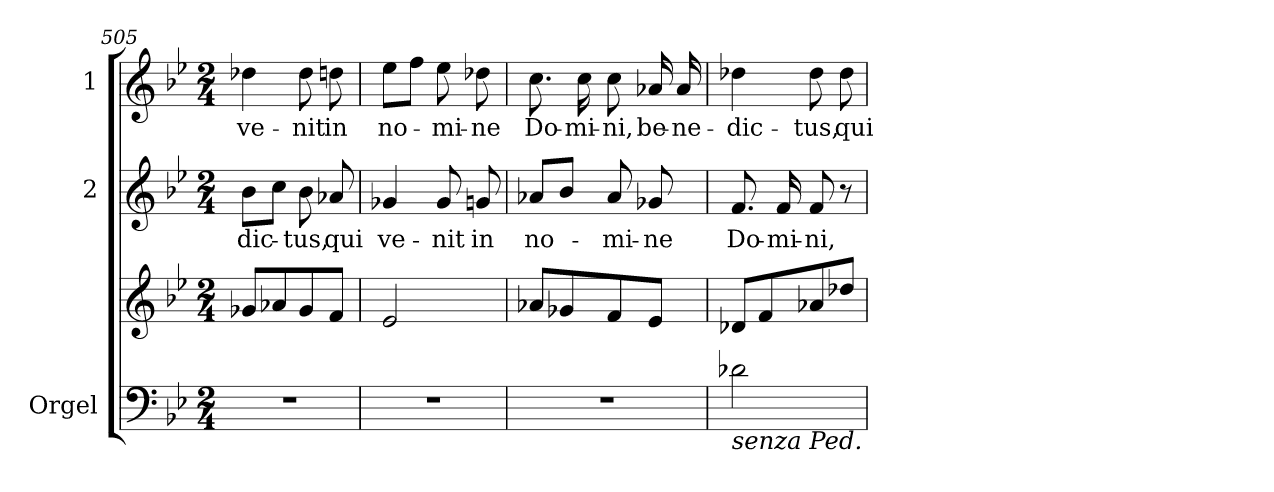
**kern	**kern	**kern	**text	**kern	**text
*part3	*part3	*part2	*part2	*part1	*part1
*staff4	*staff3	*staff2	*staff2	*staff1	*staff1
*I"Orgel	*	*I"2	*	*I"1	*
*I'Org.	*	*	*	*	*
*clefF4	*clefG2	*clefG2	*	*clefG2	*
*k[b-e-]	*k[b-e-]	*k[b-e-]	*	*k[b-e-]	*
*B-:	*B-:	*B-:	*	*B-:	*
*M2/4	*M2/4	*M2/4	*	*M2/4	*
=505	=505	=505	=505	=505	=505
!	!	!	!LO:LY:b	!	!LO:LY:b
2r	8g-X/L	8b-\L	-dic-	4dd-X\	ve-
.	8a-X/	8cc\J	.	.	.
!	!	!	!LO:LY:b	!	!LO:LY:b
.	8g-/	8b-\	-tus,	8dd-\	-nit
!	!	!	!LO:LY:b	!	!LO:LY:b
.	8f/J	8a-X/	qui	8ddn\	in
=506	=506	=506	=506	=506	=506
!	!	!	!LO:LY:b	!	!LO:LY:b
2r	2e-/	4g-X/	ve-	8ee-\L	no-
.	.	.	.	8ff\J	.
!	!	!	!LO:LY:b	!	!LO:LY:b
.	.	8g-/	-nit	8ee-\	-mi-
!	!	!	!LO:LY:b	!	!LO:LY:b
.	.	8gn/	in	8dd-X\	-ne
=507	=507	=507	=507	=507	=507
!	!	!	!LO:LY:b	!	!LO:LY:b
2r	8a-X/L	8a-X/L	no-	8.cc\	Do-
.	8g-X/	8b-/J	.	.	.
!	!	!	!	!	!LO:LY:b
.	.	.	.	16cc\	-mi-
!	!	!	!LO:LY:b	!	!LO:LY:b
.	8f/	8a-/	-mi-	8cc\	-ni,
!	!	!	!LO:LY:b	!	!LO:LY:b
.	8e-/J	8g-X/	-ne	16a-X/	be-
!	!	!	!	!	!LO:LY:b
.	.	.	.	16a-/	-ne-
=508	=508	=508	=508	=508	=508
!LO:TX:b:i:t=senza Ped.	!	!	!	!	!
!	!	!	!LO:LY:b	!	!LO:LY:b
2d-X\	8d-X/L	8.f/	Do-	4dd-X\	-dic-
.	8f/	.	.	.	.
!	!	!	!LO:LY:b	!	!
.	.	16f/	-mi-	.	.
!	!	!	!LO:LY:b	!	!LO:LY:b
.	8a-X/	8f/	-ni,	8dd-\	-tus,
!	!	!	!	!	!LO:LY:b
.	8dd-X/J	8r	.	8dd-\	qui
=	=	=	=	=	=
*-	*-	*-	*-	*-	*-
